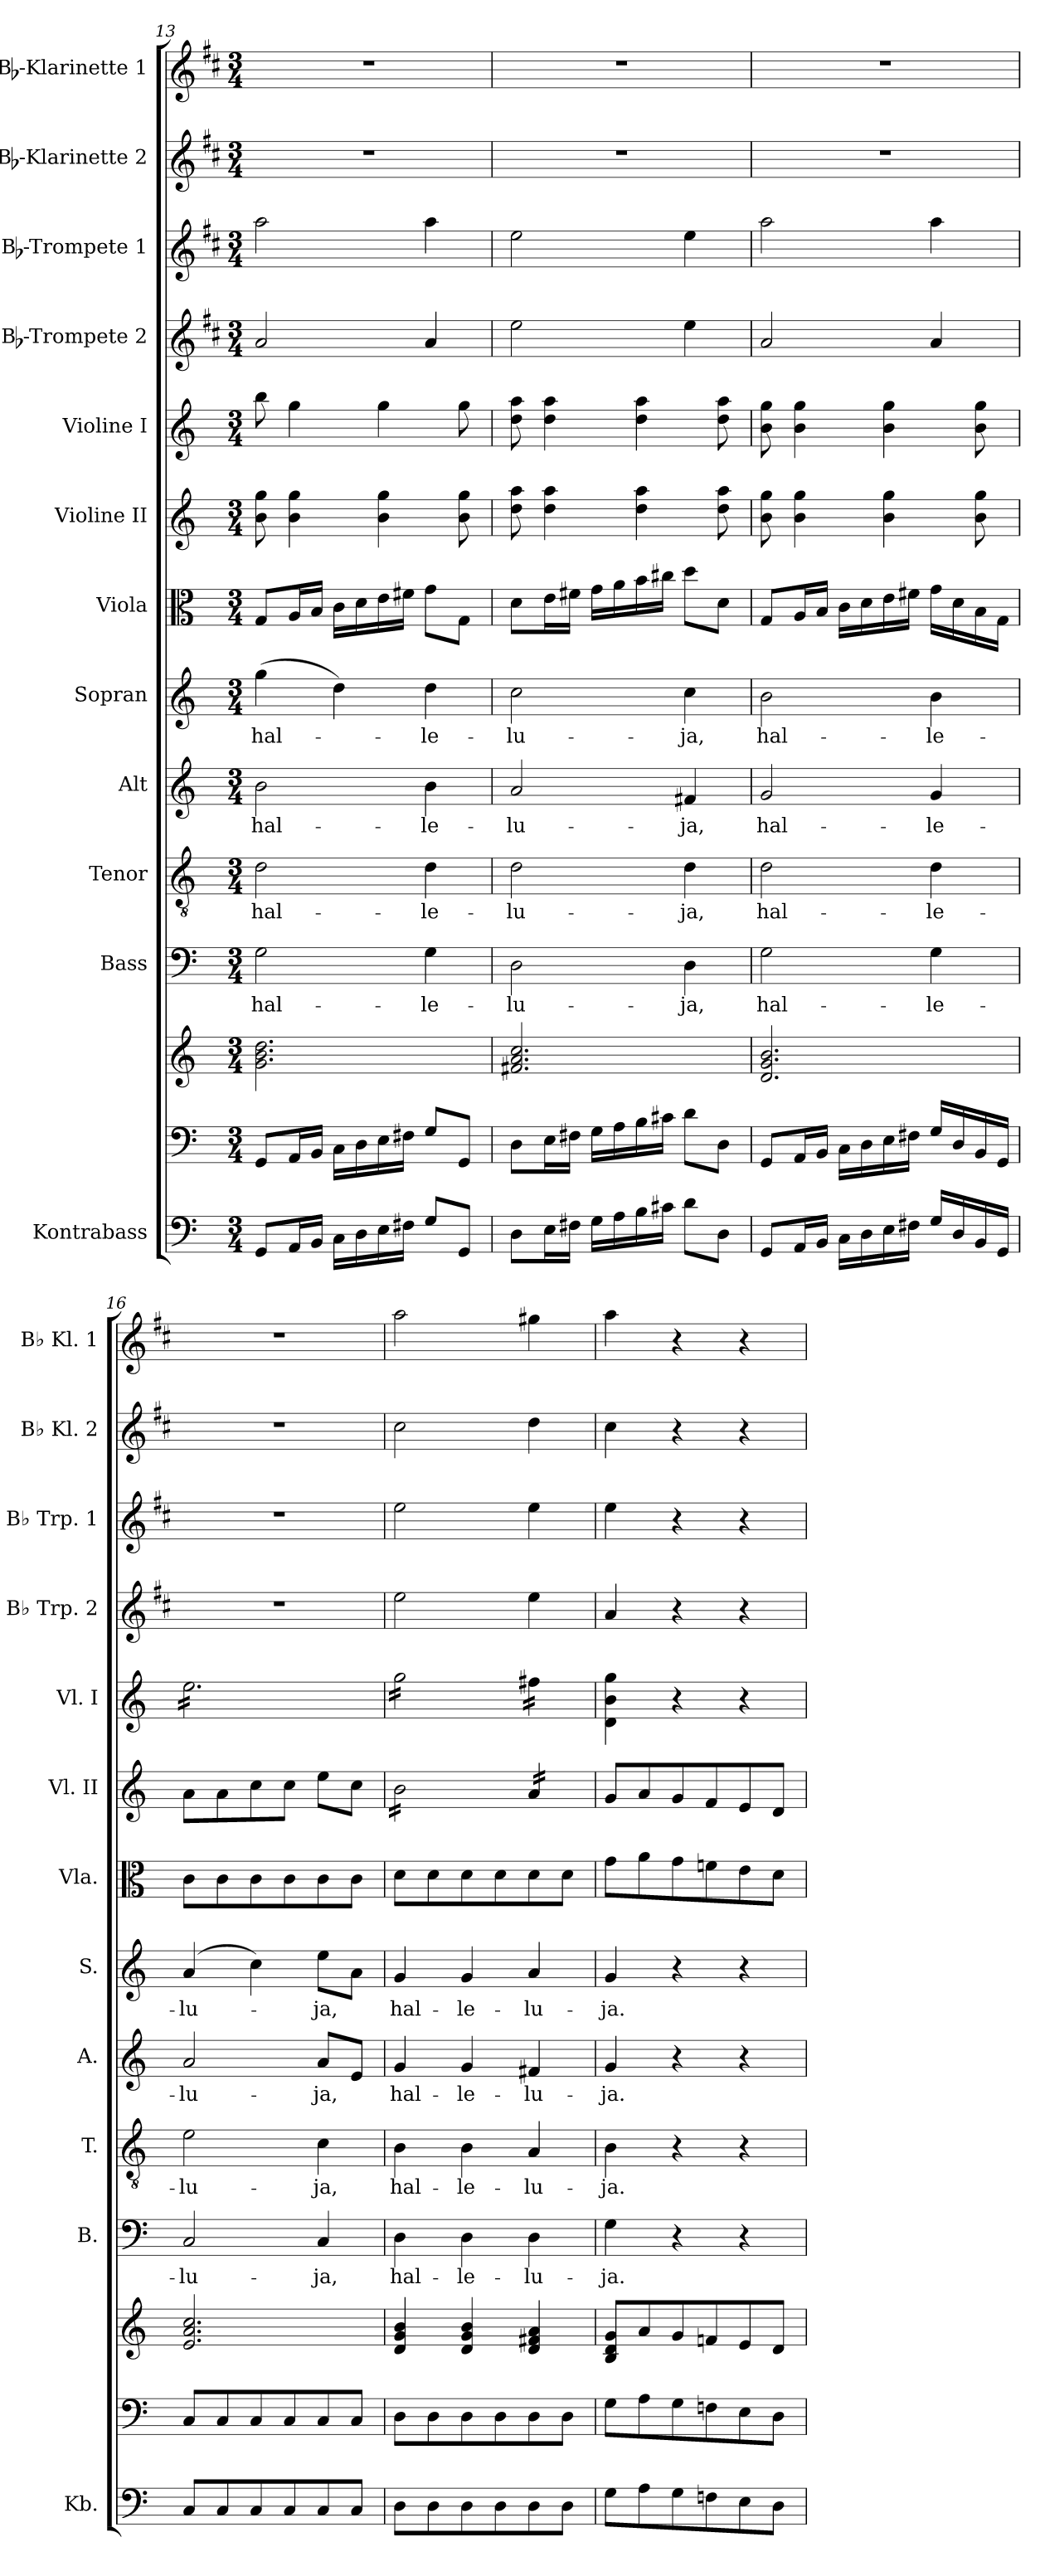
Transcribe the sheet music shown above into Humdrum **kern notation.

**kern	**kern	**kern	**kern	**text	**kern	**text	**kern	**text	**kern	**text	**kern	**kern	**kern	**kern	**kern	**kern	**kern
*part13	*part12	*part12	*part11	*part11	*part10	*part10	*part9	*part9	*part8	*part8	*part7	*part6	*part5	*part4	*part3	*part2	*part1
*staff14	*staff13	*staff12	*staff11	*staff11	*staff10	*staff10	*staff9	*staff9	*staff8	*staff8	*staff7	*staff6	*staff5	*staff4	*staff3	*staff2	*staff1
*I"Kontrabass	*	*	*I"Bass	*	*I"Tenor	*	*I"Alt	*	*I"Sopran	*	*I"Viola	*I"Violine II	*I"Violine I	*I"Bb-Trompete 2	*I"Bb-Trompete 1	*I"Bb-Klarinette 2	*I"Bb-Klarinette 1
*I'Kb.	*	*	*I'B.	*	*I'T.	*	*I'A.	*	*I'S.	*	*I'Vla.	*I'Vl. II	*I'Vl. I	*I'Bb Trp. 2	*I'Bb Trp. 1	*I'Bb Kl. 2	*I'Bb Kl. 1
!!LO:PB:g=z
*clefF4	*clefF4	*clefG2	*clefF4	*	*clefGv2	*	*clefG2	*	*clefG2	*	*clefC3	*clefG2	*clefG2	*clefG2	*clefG2	*clefG2	*clefG2
*ITrd7c12	*	*	*	*	*	*	*	*	*	*	*	*	*	*ITrd1c2	*ITrd1c2	*ITrd1c2	*ITrd1c2
*k[]	*k[]	*k[]	*k[]	*	*k[]	*	*k[]	*	*k[]	*	*k[]	*k[]	*k[]	*k[]	*k[]	*k[]	*k[]
*C:	*C:	*C:	*C:	*	*C:	*	*C:	*	*C:	*	*C:	*C:	*C:	*C:	*C:	*C:	*C:
*M3/4	*M3/4	*M3/4	*M3/4	*	*M3/4	*	*M3/4	*	*M3/4	*	*M3/4	*M3/4	*M3/4	*M3/4	*M3/4	*M3/4	*M3/4
=13	=13	=13	=13	=13	=13	=13	=13	=13	=13	=13	=13	=13	=13	=13	=13	=13	=13
!	!	!	!	!LO:LY:b	!	!LO:LY:b	!	!LO:LY:b	!	!LO:LY:b	!	!	!	!	!	!	!
8GGG/L	8GG/L	2.g\ 2.b\ 2.dd\	2G\	hal-	2d\	hal-	2b\	hal-	(>4gg\	hal-	8G/L	8b\ 8gg\	8bb\	2g/	2gg\	2.r	2.r
16AAA/L	16AA/L	.	.	.	.	.	.	.	.	.	16A/L	4b\ 4gg\	4gg\	.	.	.	.
16BBB/JJ	16BB/JJ	.	.	.	.	.	.	.	.	.	16B/JJ	.	.	.	.	.	.
16CC\LL	16C\LL	.	.	.	.	.	.	.	4dd\)	.	16c\LL	.	.	.	.	.	.
16DD\	16D\	.	.	.	.	.	.	.	.	.	16d\	.	.	.	.	.	.
16EE\	16E\	.	.	.	.	.	.	.	.	.	16e\	4b\ 4gg\	4gg\	.	.	.	.
16FF#X\JJ	16F#X\JJ	.	.	.	.	.	.	.	.	.	16f#X\JJ	.	.	.	.	.	.
!	!	!	!	!LO:LY:b	!	!LO:LY:b	!	!LO:LY:b	!	!LO:LY:b	!	!	!	!	!	!	!
8GG/L	8G/L	.	4G\	-le-	4d\	-le-	4b\	-le-	4dd\	-le-	8g\L	.	.	4g/	4gg\	.	.
8GGG/J	8GG/J	.	.	.	.	.	.	.	.	.	8G\J	8b\ 8gg\	8gg\	.	.	.	.
=14	=14	=14	=14	=14	=14	=14	=14	=14	=14	=14	=14	=14	=14	=14	=14	=14	=14
!	!	!	!	!LO:LY:b	!	!LO:LY:b	!	!LO:LY:b	!	!LO:LY:b	!	!	!	!	!	!	!
8DD\L	8D\L	2.f#X/ 2.a/ 2.cc/	2D\	-lu-	2d\	-lu-	2a/	-lu-	2cc\	-lu-	8d\L	8dd\ 8aa\	8dd\ 8aa\	2dd\	2dd\	2.r	2.r
16EE\L	16E\L	.	.	.	.	.	.	.	.	.	16e\L	4dd\ 4aa\	4dd\ 4aa\	.	.	.	.
16FF#X\JJ	16F#X\JJ	.	.	.	.	.	.	.	.	.	16f#X\JJ	.	.	.	.	.	.
16GG\LL	16G\LL	.	.	.	.	.	.	.	.	.	16g\LL	.	.	.	.	.	.
16AA\	16A\	.	.	.	.	.	.	.	.	.	16a\	.	.	.	.	.	.
16BB\	16B\	.	.	.	.	.	.	.	.	.	16b\	4dd\ 4aa\	4dd\ 4aa\	.	.	.	.
16C#X\JJ	16c#X\JJ	.	.	.	.	.	.	.	.	.	16cc#X\JJ	.	.	.	.	.	.
!	!	!	!	!LO:LY:b	!	!LO:LY:b	!	!LO:LY:b	!	!LO:LY:b	!	!	!	!	!	!	!
8D\L	8d\L	.	4D\	-ja,	4d\	-ja,	4f#X/	-ja,	4cc\	-ja,	8dd\L	.	.	4dd\	4dd\	.	.
8DD\J	8D\J	.	.	.	.	.	.	.	.	.	8d\J	8dd\ 8aa\	8dd\ 8aa\	.	.	.	.
=15	=15	=15	=15	=15	=15	=15	=15	=15	=15	=15	=15	=15	=15	=15	=15	=15	=15
!	!	!	!	!LO:LY:b	!	!LO:LY:b	!	!LO:LY:b	!	!LO:LY:b	!	!	!	!	!	!	!
8GGG/L	8GG/L	2.d/ 2.g/ 2.b/	2G\	hal-	2d\	hal-	2g/	hal-	2b\	hal-	8G/L	8b\ 8gg\	8b\ 8gg\	2g/	2gg\	2.r	2.r
16AAA/L	16AA/L	.	.	.	.	.	.	.	.	.	16A/L	4b\ 4gg\	4b\ 4gg\	.	.	.	.
16BBB/JJ	16BB/JJ	.	.	.	.	.	.	.	.	.	16B/JJ	.	.	.	.	.	.
16CC\LL	16C\LL	.	.	.	.	.	.	.	.	.	16c\LL	.	.	.	.	.	.
16DD\	16D\	.	.	.	.	.	.	.	.	.	16d\	.	.	.	.	.	.
16EE\	16E\	.	.	.	.	.	.	.	.	.	16e\	4b\ 4gg\	4b\ 4gg\	.	.	.	.
16FF#X\JJ	16F#X\JJ	.	.	.	.	.	.	.	.	.	16f#X\JJ	.	.	.	.	.	.
!	!	!	!	!LO:LY:b	!	!LO:LY:b	!	!LO:LY:b	!	!LO:LY:b	!	!	!	!	!	!	!
16GG/LL	16G/LL	.	4G\	-le-	4d\	-le-	4g/	-le-	4b\	-le-	16g\LL	.	.	4g/	4gg\	.	.
16DD/	16D/	.	.	.	.	.	.	.	.	.	16d\	.	.	.	.	.	.
16BBB/	16BB/	.	.	.	.	.	.	.	.	.	16B\	8b\ 8gg\	8b\ 8gg\	.	.	.	.
16GGG/JJ	16GG/JJ	.	.	.	.	.	.	.	.	.	16G\JJ	.	.	.	.	.	.
=16	=16	=16	=16	=16	=16	=16	=16	=16	=16	=16	=16	=16	=16	=16	=16	=16	=16
!	!	!	!	!LO:LY:b	!	!LO:LY:b	!	!LO:LY:b	!	!LO:LY:b	!	!	!	!	!	!	!
*	*	*	*	*	*	*	*	*	*	*	*	*	*tremolo	*	*	*	*
8CC/L	8C/L	2.e/ 2.a/ 2.cc/	2C/	-lu-	2e\	-lu-	2a/	-lu-	(4a/	-lu-	8c\L	8a\L	16ee\LL	2.r	2.r	2.r	2.r
.	.	.	.	.	.	.	.	.	.	.	.	.	16ee\	.	.	.	.
8CC/	8C/	.	.	.	.	.	.	.	.	.	8c\	8a\	16ee\	.	.	.	.
.	.	.	.	.	.	.	.	.	.	.	.	.	16ee\	.	.	.	.
8CC/	8C/	.	.	.	.	.	.	.	4cc\)	.	8c\	8cc\	16ee\	.	.	.	.
.	.	.	.	.	.	.	.	.	.	.	.	.	16ee\	.	.	.	.
8CC/	8C/	.	.	.	.	.	.	.	.	.	8c\	8cc\J	16ee\	.	.	.	.
.	.	.	.	.	.	.	.	.	.	.	.	.	16ee\	.	.	.	.
!	!	!	!	!LO:LY:b	!	!LO:LY:b	!	!LO:LY:b	!	!LO:LY:b	!	!	!	!	!	!	!
8CC/	8C/	.	4C/	-ja,	4c\	-ja,	8a/L	-ja,	8ee\L	-ja,	8c\	8ee\L	16ee\	.	.	.	.
.	.	.	.	.	.	.	.	.	.	.	.	.	16ee\	.	.	.	.
8CC/J	8C/J	.	.	.	.	.	8e/J	.	8a\J	.	8c\J	8cc\J	16ee\	.	.	.	.
.	.	.	.	.	.	.	.	.	.	.	.	.	16ee\JJ	.	.	.	.
=17	=17	=17	=17	=17	=17	=17	=17	=17	=17	=17	=17	=17	=17	=17	=17	=17	=17
!	!	!	!	!LO:LY:b	!	!LO:LY:b	!	!LO:LY:b	!	!LO:LY:b	!	!	!	!	!	!	!
*	*	*	*	*	*	*	*	*	*	*	*	*tremolo	*	*	*	*	*
8DD\L	8D\L	4d/ 4g/ 4b/	4D\	hal-	4B\	hal-	4g/	hal-	4g/	hal-	8d\L	16b\LL	16gg\LL	2dd\	2dd\	2b\	2gg\
.	.	.	.	.	.	.	.	.	.	.	.	16b\	16gg\	.	.	.	.
8DD\	8D\	.	.	.	.	.	.	.	.	.	8d\	16b\	16gg\	.	.	.	.
.	.	.	.	.	.	.	.	.	.	.	.	16b\	16gg\	.	.	.	.
!	!	!	!	!LO:LY:b	!	!LO:LY:b	!	!LO:LY:b	!	!LO:LY:b	!	!	!	!	!	!	!
8DD\	8D\	4d/ 4g/ 4b/	4D\	-le-	4B\	-le-	4g/	-le-	4g/	-le-	8d\	16b\	16gg\	.	.	.	.
.	.	.	.	.	.	.	.	.	.	.	.	16b\	16gg\	.	.	.	.
8DD\	8D\	.	.	.	.	.	.	.	.	.	8d\	16b\	16gg\	.	.	.	.
.	.	.	.	.	.	.	.	.	.	.	.	16b\JJ	16gg\JJ	.	.	.	.
!	!	!	!	!LO:LY:b	!	!LO:LY:b	!	!LO:LY:b	!	!LO:LY:b	!	!	!	!	!	!	!
8DD\	8D\	4d/ 4f#X/ 4a/	4D\	-lu-	4A/	-lu-	4f#X/	-lu-	4a/	-lu-	8d\	16a/LL	16ff#X\LL	4dd\	4dd\	4cc\	4ff#X\
.	.	.	.	.	.	.	.	.	.	.	.	16a/	16ff#X\	.	.	.	.
8DD\J	8D\J	.	.	.	.	.	.	.	.	.	8d\J	16a/	16ff#X\	.	.	.	.
.	.	.	.	.	.	.	.	.	.	.	.	16a/JJ	16ff#X\JJ	.	.	.	.
*	*	*	*	*	*	*	*	*	*	*	*	*	*Xtremolo	*	*	*	*
*	*	*	*	*	*	*	*	*	*	*	*	*Xtremolo	*	*	*	*	*
=18	=18	=18	=18	=18	=18	=18	=18	=18	=18	=18	=18	=18	=18	=18	=18	=18	=18
!	!	!	!	!LO:LY:b	!	!LO:LY:b	!	!LO:LY:b	!	!LO:LY:b	!	!	!	!	!	!	!
8GG\L	8G\L	8B/ 8d/ 8g/L	4G\	-ja.	4B\	-ja.	4g/	-ja.	4g/	-ja.	8g\L	8g/L	4d\ 4b\ 4gg\	4g/	4dd\	4b\	4gg\
8AA\	8A\	8a/	.	.	.	.	.	.	.	.	8a\	8a/	.	.	.	.	.
8GG\	8G\	8g/	4r	.	4r	.	4r	.	4r	.	8g\	8g/	4r	4r	4r	4r	4r
8FFn\	8Fn\	8fn/	.	.	.	.	.	.	.	.	8fn\	8f/	.	.	.	.	.
8EE\	8E\	8e/	4r	.	4r	.	4r	.	4r	.	8e\	8e/	4r	4r	4r	4r	4r
8DD\J	8D\J	8d/J	.	.	.	.	.	.	.	.	8d\J	8d/J	.	.	.	.	.
=	=	=	=	=	=	=	=	=	=	=	=	=	=	=	=	=	=
*-	*-	*-	*-	*-	*-	*-	*-	*-	*-	*-	*-	*-	*-	*-	*-	*-	*-
